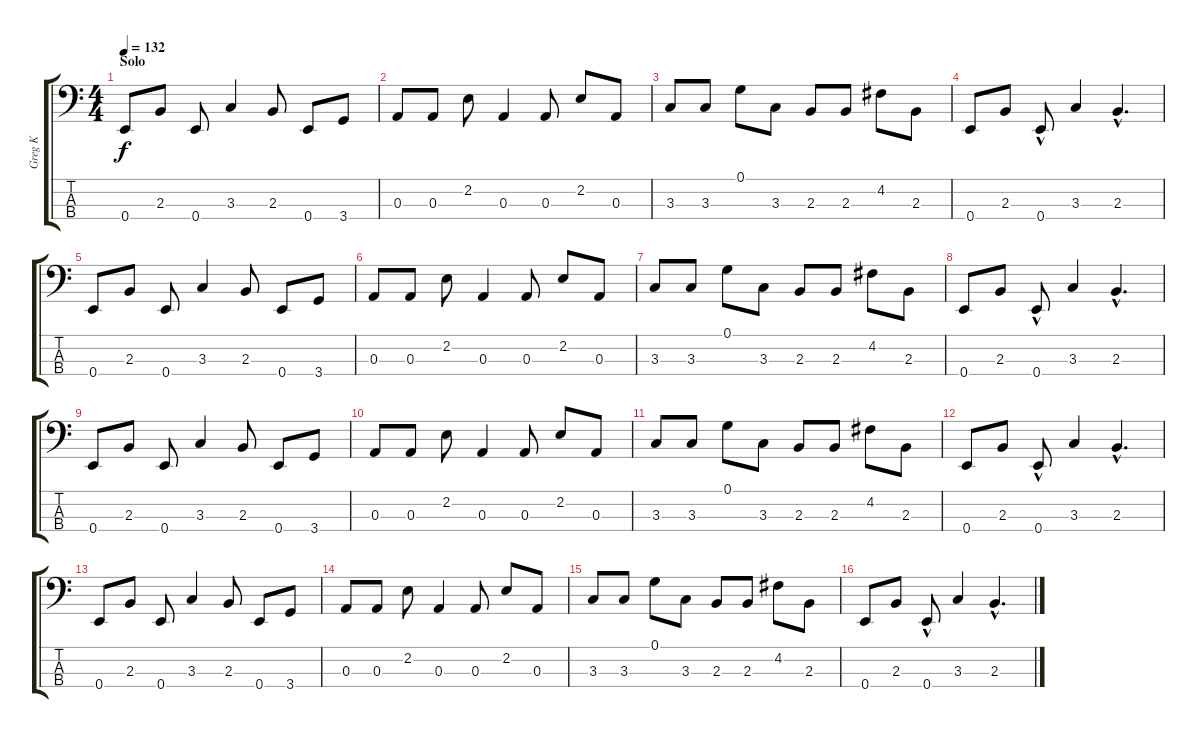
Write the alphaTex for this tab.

\track ("Greg K" "Greg K") {instrument electricbassfinger}
\staff {score tabs}
\tuning (G2 D2 A1 E1) {hide}
\ts (4 4)
\section ("" "Solo")
\tempo 132
\clef f4
\ks c
0.4.8{dy f} 2.3.8 0.4.8 3.3.4 2.3.8 0.4.8 3.4.8 |
0.3.8 0.3.8 2.2.8 0.3.4 0.3.8 2.2.8 0.3.8 |
3.3.8 3.3.8 0.1.8 3.3.8 2.3.8 2.3.8 4.2.8 2.3.8 |
0.4.8 2.3.8 0.4{hac}.8 3.3.4 2.3{hac}.4{d} |
0.4.8 2.3.8 0.4.8 3.3.4 2.3.8 0.4.8 3.4.8 |
0.3.8 0.3.8 2.2.8 0.3.4 0.3.8 2.2.8 0.3.8 |
3.3.8 3.3.8 0.1.8 3.3.8 2.3.8 2.3.8 4.2.8 2.3.8 |
0.4.8 2.3.8 0.4{hac}.8 3.3.4 2.3{hac}.4{d} |
0.4.8 2.3.8 0.4.8 3.3.4 2.3.8 0.4.8 3.4.8 |
0.3.8 0.3.8 2.2.8 0.3.4 0.3.8 2.2.8 0.3.8 |
3.3.8 3.3.8 0.1.8 3.3.8 2.3.8 2.3.8 4.2.8 2.3.8 |
0.4.8 2.3.8 0.4{hac}.8 3.3.4 2.3{hac}.4{d} |
0.4.8 2.3.8 0.4.8 3.3.4 2.3.8 0.4.8 3.4.8 |
0.3.8 0.3.8 2.2.8 0.3.4 0.3.8 2.2.8 0.3.8 |
3.3.8 3.3.8 0.1.8 3.3.8 2.3.8 2.3.8 4.2.8 2.3.8 |
0.4.8 2.3.8 0.4{hac}.8 3.3.4 2.3{hac}.4{d}
